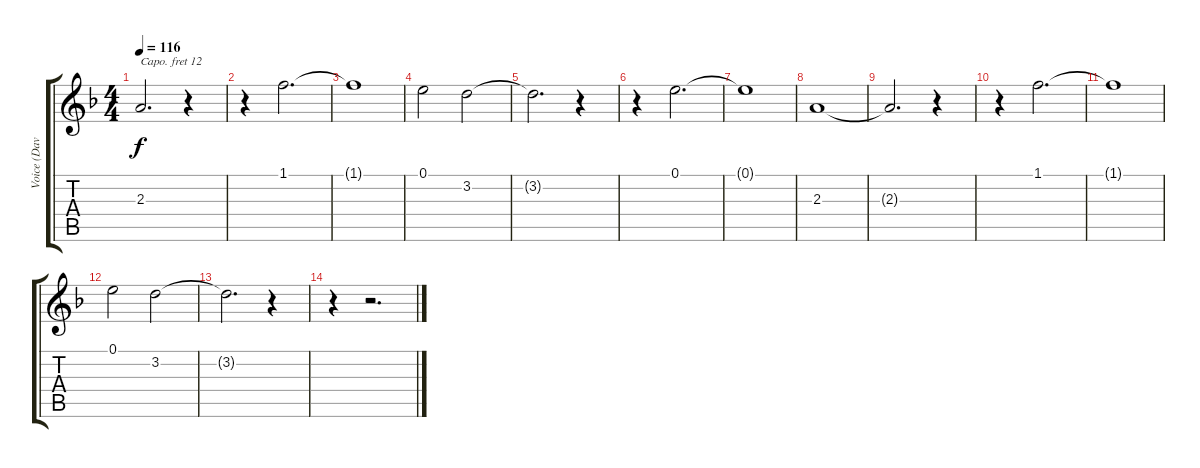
\track ("Voice (David Bowie)" "Voice (Dav") {instrument oboe}
\staff {score tabs}
\capo 12
\tuning (E4 B3 G3 D3 A2 E2) {hide}
\ts (4 4)
\tempo 116
\clef g2
\ks dminor
2.3{t}.2{d dy f} r.4 |
r.4 1.1.2{d} |
1.1{t}.1 |
0.1.2 3.2.2 |
3.2{t}.2{d} r.4 |
r.4{volume 12} 0.1.2{d} |
0.1{t}.1 |
2.3.1 |
2.3{t}.2{d} r.4{volume 6} |
r.4{volume 6} 1.1.2{d} |
1.1{t}.1 |
0.1.2 3.2.2 |
3.2{t}.2{d} r.4 |
r.4{volume 0} r.2{d}
